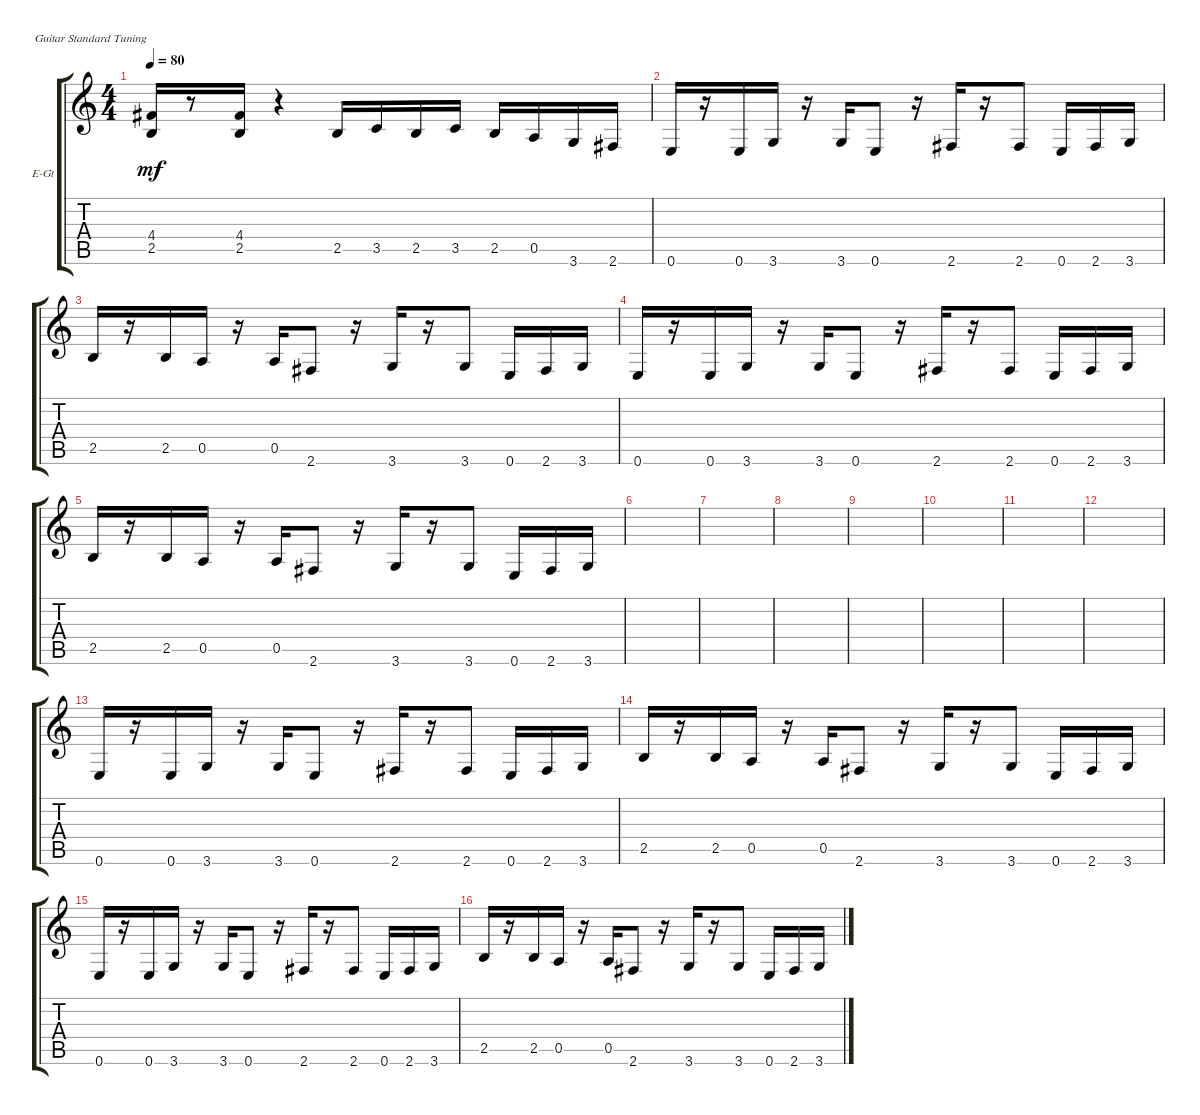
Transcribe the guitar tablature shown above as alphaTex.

\defaultSystemsLayout 4
\bracketExtendMode groupsimilarinstruments
\firstSystemTrackNameOrientation horizontal
\otherSystemsTrackNameOrientation horizontal
\track ("Electric Guitar" "E-Gt") {instrument overdrivenguitar}
\staff {score tabs}
\tuning (E4 B3 G3 D3 A2 E2)
\ts (4 4)
\tempo 80
\clef g2
\ks c
(2.5 4.4).16{dy mf} r.8 (2.5 4.4).16 r.4 2.5.16 3.5.16 2.5.16 3.5.16 2.5.16 0.5.16 3.6.16 2.6.16 |
0.6.16 r.16 0.6.16 3.6.16 r.16 3.6.16 0.6.8 r.16 2.6.16 r.16 2.6.8 0.6.16 2.6.16 3.6.16 |
2.5.16 r.16 2.5.16 0.5.16 r.16 0.5.16 2.6.8 r.16 3.6.16 r.16 3.6.8 0.6.16 2.6.16 3.6.16 |
0.6.16 r.16 0.6.16 3.6.16 r.16 3.6.16 0.6.8 r.16 2.6.16 r.16 2.6.8 0.6.16 2.6.16 3.6.16 |
2.5.16 r.16 2.5.16 0.5.16 r.16 0.5.16 2.6.8 r.16 3.6.16 r.16 3.6.8 0.6.16 2.6.16 3.6.16 |
|
|
|
|
|
|
|
0.6.16 r.16 0.6.16 3.6.16 r.16 3.6.16 0.6.8 r.16 2.6.16 r.16 2.6.8 0.6.16 2.6.16 3.6.16 |
2.5.16 r.16 2.5.16 0.5.16 r.16 0.5.16 2.6.8 r.16 3.6.16 r.16 3.6.8 0.6.16 2.6.16 3.6.16 |
0.6.16 r.16 0.6.16 3.6.16 r.16 3.6.16 0.6.8 r.16 2.6.16 r.16 2.6.8 0.6.16 2.6.16 3.6.16 |
2.5.16 r.16 2.5.16 0.5.16 r.16 0.5.16 2.6.8 r.16 3.6.16 r.16 3.6.8 0.6.16 2.6.16 3.6.16
